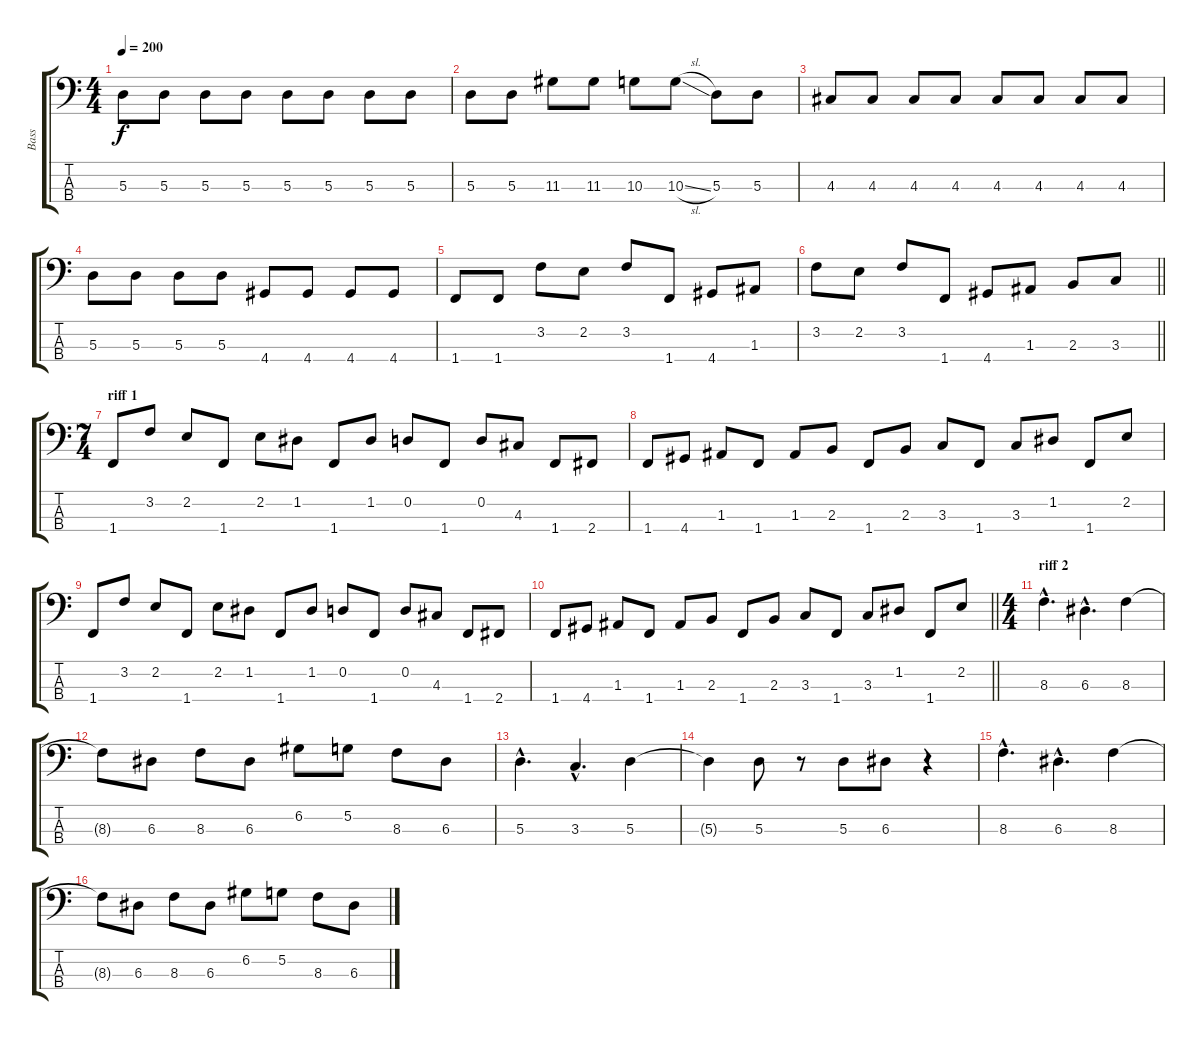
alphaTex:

\track ("Bass" "Bass") {instrument electricbassfinger}
\staff {score tabs}
\tuning (G2 D2 A1 E1) {hide}
\ts (4 4)
\tempo 200
\clef f4
\ks c
5.3.8{dy f} 5.3.8 5.3.8 5.3.8 5.3.8 5.3.8 5.3.8 5.3.8 |
5.3.8 5.3.8 11.3.8 11.3.8 10.3.8 10.3{sl}.8 5.3.8 5.3.8 |
4.3.8 4.3.8 4.3.8 4.3.8 4.3.8 4.3.8 4.3.8 4.3.8 |
5.3.8 5.3.8 5.3.8 5.3.8 4.4.8 4.4.8 4.4.8 4.4.8 |
1.4.8 1.4.8 3.2.8 2.2.8 3.2.8 1.4.8 4.4.8 1.3.8 |
\barLineRight lightlight
3.2.8 2.2.8 3.2.8 1.4.8 4.4.8 1.3.8 2.3.8 3.3.8 |
\ts (7 4)
\section ("" "riff 1")
1.4.8 3.2.8 2.2.8 1.4.8 2.2.8 1.2.8 1.4.8 1.2.8 0.2.8 1.4.8 0.2.8 4.3.8 1.4.8 2.4.8 |
1.4.8 4.4.8 1.3.8 1.4.8 1.3.8 2.3.8 1.4.8 2.3.8 3.3.8 1.4.8 3.3.8 1.2.8 1.4.8 2.2.8 |
1.4.8 3.2.8 2.2.8 1.4.8 2.2.8 1.2.8 1.4.8 1.2.8 0.2.8 1.4.8 0.2.8 4.3.8 1.4.8 2.4.8 |
\barLineRight lightlight
1.4.8 4.4.8 1.3.8 1.4.8 1.3.8 2.3.8 1.4.8 2.3.8 3.3.8 1.4.8 3.3.8 1.2.8 1.4.8 2.2.8 |
\ts (4 4)
\section ("" "riff 2")
8.3{hac}.4{d} 6.3{hac}.4{d} 8.3.4 |
8.3{t}.8 6.3.8 8.3.8 6.3.8 6.2.8 5.2.8 8.3.8 6.3.8 |
5.3{hac}.4{d} 3.3{hac}.4{d} 5.3.4 |
5.3{t}.4 5.3.8 r.8 5.3.8 6.3.8 r.4 |
8.3{hac}.4{d} 6.3{hac}.4{d} 8.3.4 |
8.3{t}.8 6.3.8 8.3.8 6.3.8 6.2.8 5.2.8 8.3.8 6.3.8
